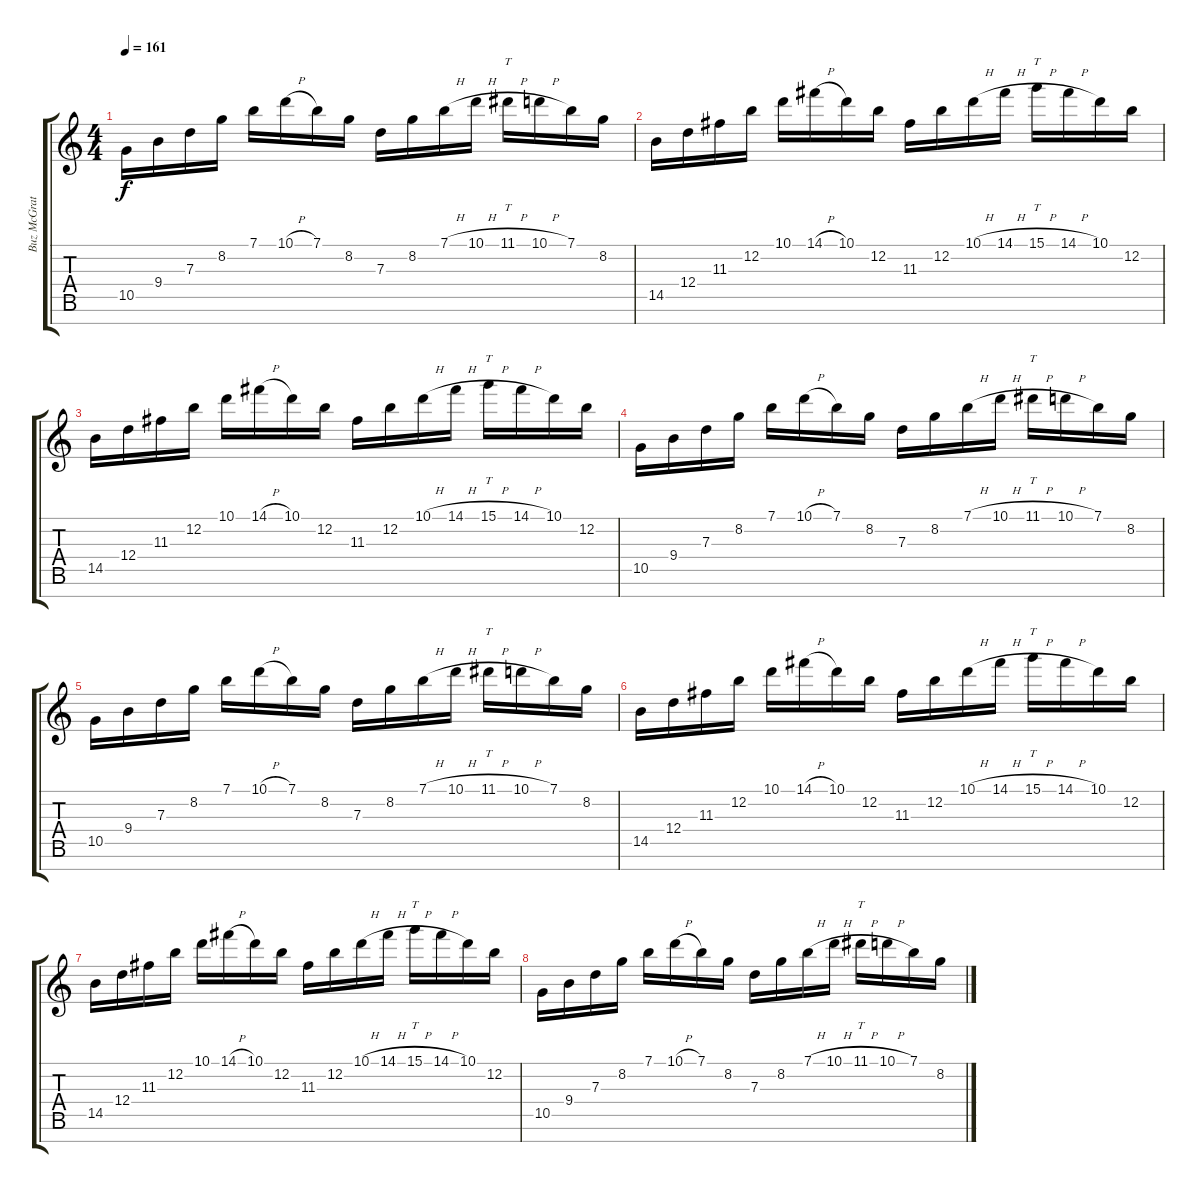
\track ("Buz McGrath" "Buz McGrat") {instrument distortionguitar}
\staff {score tabs}
\tuning (E4 B3 G3 D3 A2 E2 B1) {hide}
\ts (4 4)
\tempo 161
\clef g2
\ks c
10.5.16{dy f} 9.4.16 7.3.16 8.2.16 7.1.16 10.1{h}.16 7.1.16 8.2.16 7.3.16 8.2.16 7.1{h}.16 10.1{h}.16 11.1{h}.16{tt} 10.1{h}.16 7.1.16 8.2.16 |
14.5.16 12.4.16 11.3.16 12.2.16 10.1.16 14.1{h}.16 10.1.16 12.2.16 11.3.16 12.2.16 10.1{h}.16 14.1{h}.16 15.1{h}.16{tt} 14.1{h}.16 10.1.16 12.2.16 |
14.5.16 12.4.16 11.3.16 12.2.16 10.1.16 14.1{h}.16 10.1.16 12.2.16 11.3.16 12.2.16 10.1{h}.16 14.1{h}.16 15.1{h}.16{tt} 14.1{h}.16 10.1.16 12.2.16 |
10.5.16 9.4.16 7.3.16 8.2.16 7.1.16 10.1{h}.16 7.1.16 8.2.16 7.3.16 8.2.16 7.1{h}.16 10.1{h}.16 11.1{h}.16{tt} 10.1{h}.16 7.1.16 8.2.16 |
10.5.16 9.4.16 7.3.16 8.2.16 7.1.16 10.1{h}.16 7.1.16 8.2.16 7.3.16 8.2.16 7.1{h}.16 10.1{h}.16 11.1{h}.16{tt} 10.1{h}.16 7.1.16 8.2.16 |
14.5.16 12.4.16 11.3.16 12.2.16 10.1.16 14.1{h}.16 10.1.16 12.2.16 11.3.16 12.2.16 10.1{h}.16 14.1{h}.16 15.1{h}.16{tt} 14.1{h}.16 10.1.16 12.2.16 |
14.5.16 12.4.16 11.3.16 12.2.16 10.1.16 14.1{h}.16 10.1.16 12.2.16 11.3.16 12.2.16 10.1{h}.16 14.1{h}.16 15.1{h}.16{tt} 14.1{h}.16 10.1.16 12.2.16 |
10.5.16 9.4.16 7.3.16 8.2.16 7.1.16 10.1{h}.16 7.1.16 8.2.16 7.3.16 8.2.16 7.1{h}.16 10.1{h}.16 11.1{h}.16{tt} 10.1{h}.16 7.1.16 8.2.16
